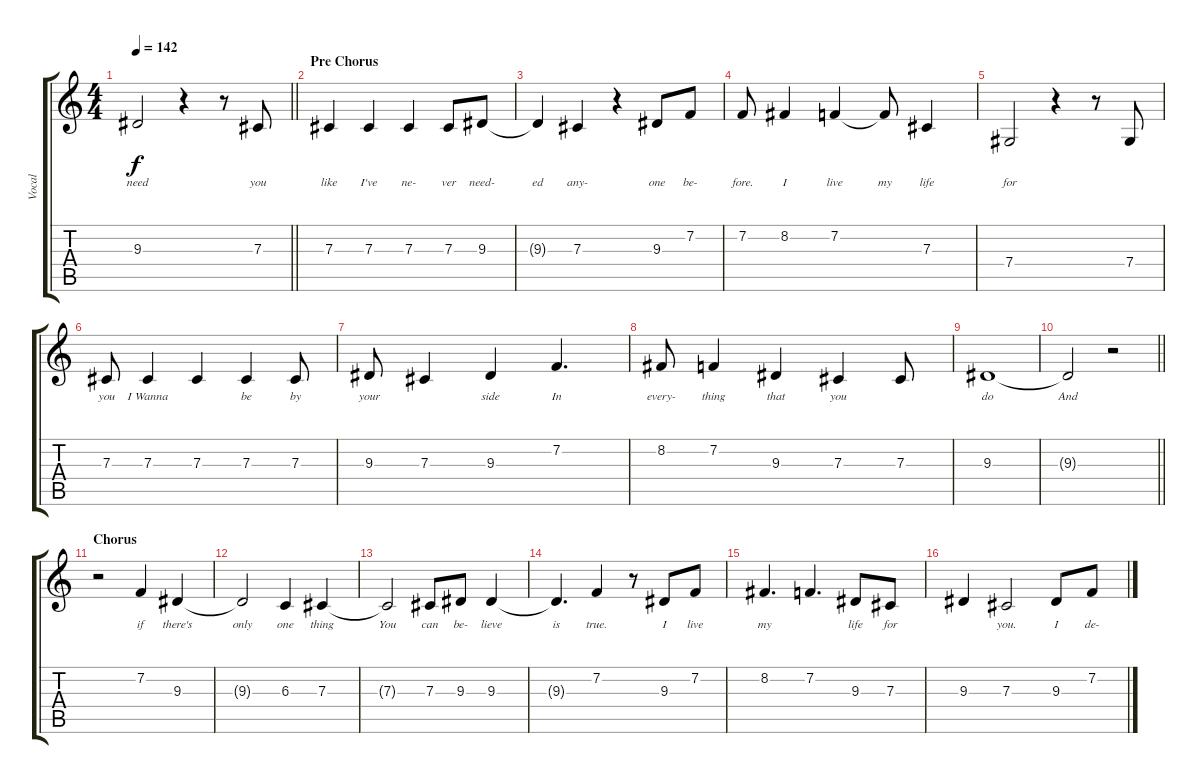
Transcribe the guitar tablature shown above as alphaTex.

\track ("Vocal" "Vocal") {instrument clarinet}
\staff {score tabs}
\tuning (Eb4 Bb3 Gb3 Db3 Ab2 Eb2) {hide}
\ts (4 4)
\tempo 142
\clef g2
\barLineRight lightlight
\ks c
9.3{t}.2{lyrics (0 "need") lyrics (1 "") lyrics (2 "") lyrics (3 "") lyrics (4 "") dy f} r.4 r.8 7.3.8{lyrics (0 "you") lyrics (1 "") lyrics (2 "") lyrics (3 "") lyrics (4 "")} |
\section ("" "Pre Chorus")
7.3.4{lyrics (0 "like") lyrics (1 "") lyrics (2 "") lyrics (3 "") lyrics (4 "")} 7.3.4{lyrics (0 "I've") lyrics (1 "") lyrics (2 "") lyrics (3 "") lyrics (4 "")} 7.3.4{lyrics (0 "ne-") lyrics (1 "") lyrics (2 "") lyrics (3 "") lyrics (4 "")} 7.3.8{lyrics (0 "ver") lyrics (1 "") lyrics (2 "") lyrics (3 "") lyrics (4 "")} 9.3.8{lyrics (0 "need-") lyrics (1 "") lyrics (2 "") lyrics (3 "") lyrics (4 "")} |
9.3{t}.4{lyrics (0 "ed") lyrics (1 "") lyrics (2 "") lyrics (3 "") lyrics (4 "")} 7.3.4{lyrics (0 "any-") lyrics (1 "") lyrics (2 "") lyrics (3 "") lyrics (4 "")} r.4 9.3.8{lyrics (0 "one") lyrics (1 "") lyrics (2 "") lyrics (3 "") lyrics (4 "")} 7.2.8{lyrics (0 "be-") lyrics (1 "") lyrics (2 "") lyrics (3 "") lyrics (4 "")} |
7.2.8{lyrics (0 "fore.") lyrics (1 "") lyrics (2 "") lyrics (3 "") lyrics (4 "")} 8.2.4{lyrics (0 "I") lyrics (1 "") lyrics (2 "") lyrics (3 "") lyrics (4 "")} 7.2.4{lyrics (0 "live") lyrics (1 "") lyrics (2 "") lyrics (3 "") lyrics (4 "")} 7.2{t}.8{lyrics (0 "my") lyrics (1 "") lyrics (2 "") lyrics (3 "") lyrics (4 "")} 7.3.4{lyrics (0 "life") lyrics (1 "") lyrics (2 "") lyrics (3 "") lyrics (4 "")} |
7.4.2{lyrics (0 "for") lyrics (1 "") lyrics (2 "") lyrics (3 "") lyrics (4 "")} r.4 r.8 7.4.8{lyrics (0 "") lyrics (1 "") lyrics (2 "") lyrics (3 "") lyrics (4 "")} |
7.3.8{lyrics (0 "you") lyrics (1 "") lyrics (2 "") lyrics (3 "") lyrics (4 "")} 7.3.4{lyrics (0 "I Wanna") lyrics (1 "") lyrics (2 "") lyrics (3 "") lyrics (4 "")} 7.3.4{lyrics (0 "") lyrics (1 "") lyrics (2 "") lyrics (3 "") lyrics (4 "")} 7.3.4{lyrics (0 "be") lyrics (1 "") lyrics (2 "") lyrics (3 "") lyrics (4 "")} 7.3.8{lyrics (0 "by") lyrics (1 "") lyrics (2 "") lyrics (3 "") lyrics (4 "")} |
9.3.8{lyrics (0 "your") lyrics (1 "") lyrics (2 "") lyrics (3 "") lyrics (4 "")} 7.3.4{lyrics (0 "") lyrics (1 "") lyrics (2 "") lyrics (3 "") lyrics (4 "")} 9.3.4{lyrics (0 "side") lyrics (1 "") lyrics (2 "") lyrics (3 "") lyrics (4 "")} 7.2.4{d lyrics (0 "In") lyrics (1 "") lyrics (2 "") lyrics (3 "") lyrics (4 "")} |
8.2.8{lyrics (0 "every-") lyrics (1 "") lyrics (2 "") lyrics (3 "") lyrics (4 "")} 7.2.4{lyrics (0 "thing") lyrics (1 "") lyrics (2 "") lyrics (3 "") lyrics (4 "")} 9.3.4{lyrics (0 "that") lyrics (1 "") lyrics (2 "") lyrics (3 "") lyrics (4 "")} 7.3.4{lyrics (0 "you") lyrics (1 "") lyrics (2 "") lyrics (3 "") lyrics (4 "")} 7.3.8{lyrics (0 "") lyrics (1 "") lyrics (2 "") lyrics (3 "") lyrics (4 "")} |
9.3.1{lyrics (0 "do") lyrics (1 "") lyrics (2 "") lyrics (3 "") lyrics (4 "")} |
\barLineRight lightlight
9.3{t}.2{lyrics (0 "And") lyrics (1 "") lyrics (2 "") lyrics (3 "") lyrics (4 "")} r.2 |
\section ("" "Chorus")
r.2 7.2.4{lyrics (0 "if") lyrics (1 "") lyrics (2 "") lyrics (3 "") lyrics (4 "")} 9.3.4{lyrics (0 "there's") lyrics (1 "") lyrics (2 "") lyrics (3 "") lyrics (4 "")} |
9.3{t}.2{lyrics (0 "only") lyrics (1 "") lyrics (2 "") lyrics (3 "") lyrics (4 "")} 6.3.4{lyrics (0 "one") lyrics (1 "") lyrics (2 "") lyrics (3 "") lyrics (4 "")} 7.3.4{lyrics (0 "thing") lyrics (1 "") lyrics (2 "") lyrics (3 "") lyrics (4 "")} |
7.3{t}.2{lyrics (0 "You") lyrics (1 "") lyrics (2 "") lyrics (3 "") lyrics (4 "")} 7.3.8{lyrics (0 "can") lyrics (1 "") lyrics (2 "") lyrics (3 "") lyrics (4 "")} 9.3.8{lyrics (0 "be-") lyrics (1 "") lyrics (2 "") lyrics (3 "") lyrics (4 "")} 9.3.4{lyrics (0 "lieve") lyrics (1 "") lyrics (2 "") lyrics (3 "") lyrics (4 "")} |
9.3{t}.4{d lyrics (0 "is") lyrics (1 "") lyrics (2 "") lyrics (3 "") lyrics (4 "")} 7.2.4{lyrics (0 "true.") lyrics (1 "") lyrics (2 "") lyrics (3 "") lyrics (4 "")} r.8 9.3.8{lyrics (0 "I") lyrics (1 "") lyrics (2 "") lyrics (3 "") lyrics (4 "")} 7.2.8{lyrics (0 "live") lyrics (1 "") lyrics (2 "") lyrics (3 "") lyrics (4 "")} |
8.2.4{d lyrics (0 "my") lyrics (1 "") lyrics (2 "") lyrics (3 "") lyrics (4 "")} 7.2.4{d lyrics (0 "") lyrics (1 "") lyrics (2 "") lyrics (3 "") lyrics (4 "")} 9.3.8{lyrics (0 "life") lyrics (1 "") lyrics (2 "") lyrics (3 "") lyrics (4 "")} 7.3.8{lyrics (0 "for") lyrics (1 "") lyrics (2 "") lyrics (3 "") lyrics (4 "")} |
9.3.4{lyrics (0 "") lyrics (1 "") lyrics (2 "") lyrics (3 "") lyrics (4 "")} 7.3.2{lyrics (0 "you.") lyrics (1 "") lyrics (2 "") lyrics (3 "") lyrics (4 "")} 9.3.8{lyrics (0 "I") lyrics (1 "") lyrics (2 "") lyrics (3 "") lyrics (4 "")} 7.2.8{lyrics (0 "de-") lyrics (1 "") lyrics (2 "") lyrics (3 "") lyrics (4 "")}
